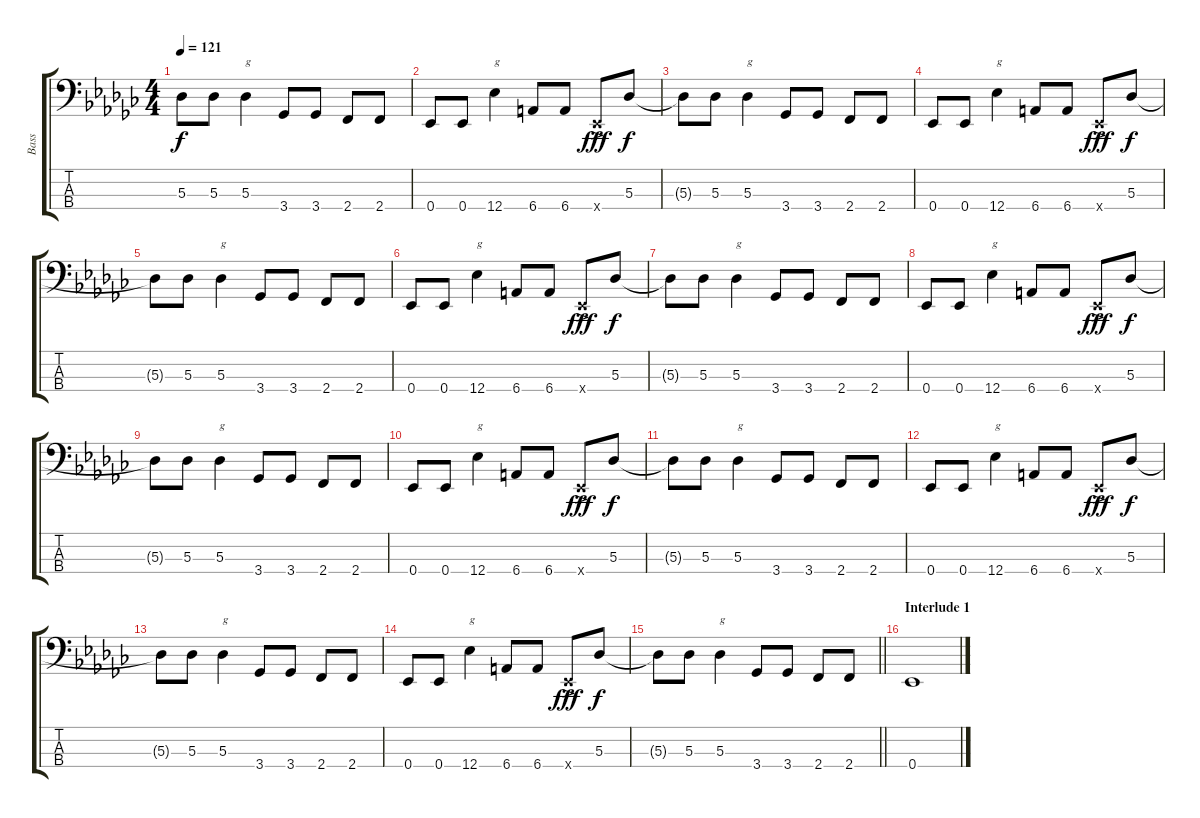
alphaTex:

\track ("Bass" "Bass") {instrument electricbasspick}
\staff {score tabs}
\tuning (Gb2 Db2 Ab1 Eb1) {hide}
\ts (4 4)
\tempo 121
\clef f4
\ks ebminor
5.3{t}.8{dy f} 5.3.8 5.3.4{txt "g"} 3.4.8 3.4.8 2.4.8 2.4.8 |
0.4.8 0.4.8 12.4.4{txt "g"} 6.4.8 6.4.8 0.4{ac x}.8{dy fff} 5.3.8{dy f} |
5.3{t}.8 5.3.8 5.3.4{txt "g"} 3.4.8 3.4.8 2.4.8 2.4.8 |
0.4.8 0.4.8 12.4.4{txt "g"} 6.4.8 6.4.8 0.4{ac x}.8{dy fff} 5.3.8{dy f} |
5.3{t}.8 5.3.8 5.3.4{txt "g"} 3.4.8 3.4.8 2.4.8 2.4.8 |
0.4.8 0.4.8 12.4.4{txt "g"} 6.4.8 6.4.8 0.4{ac x}.8{dy fff} 5.3.8{dy f} |
5.3{t}.8 5.3.8 5.3.4{txt "g"} 3.4.8 3.4.8 2.4.8 2.4.8 |
0.4.8 0.4.8 12.4.4{txt "g"} 6.4.8 6.4.8 0.4{ac x}.8{dy fff} 5.3.8{dy f} |
5.3{t}.8 5.3.8 5.3.4{txt "g"} 3.4.8 3.4.8 2.4.8 2.4.8 |
0.4.8 0.4.8 12.4.4{txt "g"} 6.4.8 6.4.8 0.4{ac x}.8{dy fff} 5.3.8{dy f} |
5.3{t}.8 5.3.8 5.3.4{txt "g"} 3.4.8 3.4.8 2.4.8 2.4.8 |
0.4.8 0.4.8 12.4.4{txt "g"} 6.4.8 6.4.8 0.4{ac x}.8{dy fff} 5.3.8{dy f} |
5.3{t}.8 5.3.8 5.3.4{txt "g"} 3.4.8 3.4.8 2.4.8 2.4.8 |
0.4.8 0.4.8 12.4.4{txt "g"} 6.4.8 6.4.8 0.4{ac x}.8{dy fff} 5.3.8{dy f} |
\barLineRight lightlight
5.3{t}.8 5.3.8 5.3.4{txt "g"} 3.4.8 3.4.8 2.4.8 2.4.8 |
\section ("" "Interlude 1")
0.4.1
